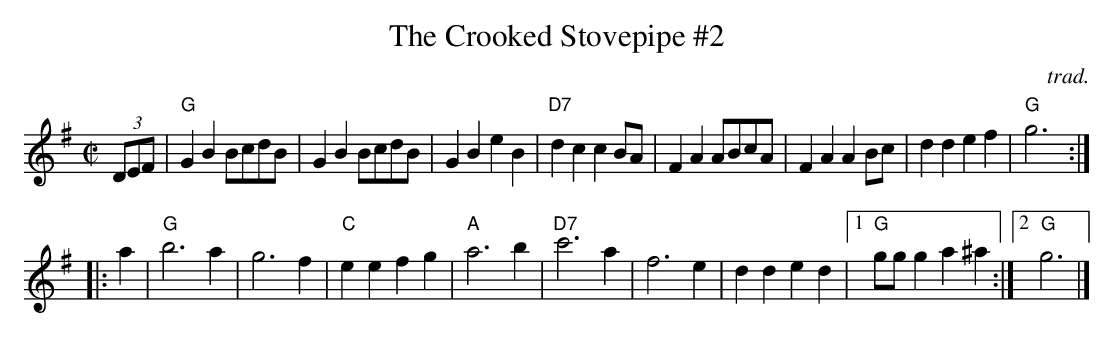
X:1
T: Crooked Stovepipe #2, The
C: trad.
M: C|
K: G
(3DEF |\
"G"G2B2 BcdB | G2B2 BcdB | G2B2 e2B2 | "D7"d2c2 c2BA |\
F2A2 ABcA | F2A2 A2Bc | d2d2 e2f2 | "G"g6 :|
|: a2 |\
"G"b6 a2 | g6 f2 | "C"e2e2 f2g2 | "A"a6 b2 |\
"D7"c'6 a2 | f6 e2 | d2d2 e2d2 |1 "G"ggg2 a2^a2 :|2 "G"g6 |]
